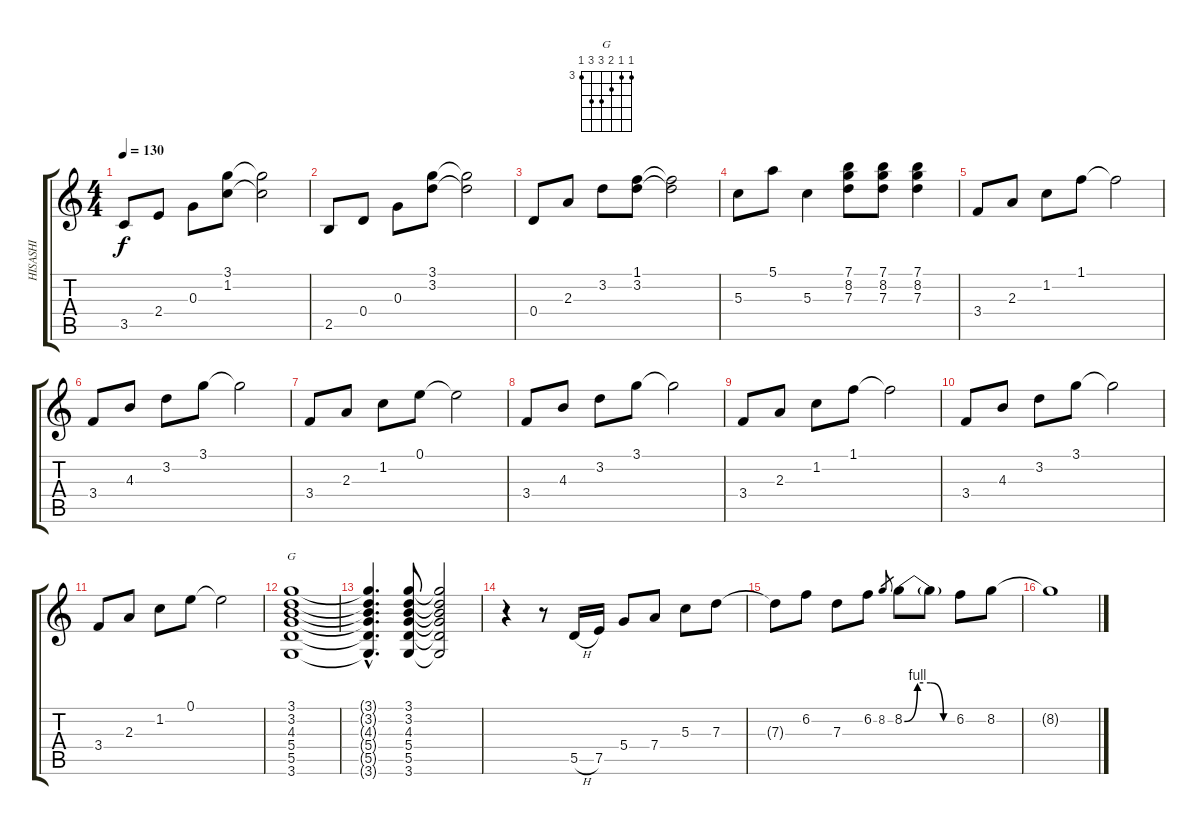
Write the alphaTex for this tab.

\track ("HISASHI" "HISASHI") {instrument overdrivenguitar}
\staff {score tabs}
\tuning (E4 B3 G3 D3 A2 E2) {hide}
\chord ("G" 3 3 4 5 5 3) {firstfret 3}
\ts (4 4)
\tempo 130
\clef g2
\ks c
3.5.8{dy f} 2.4.8 0.3.8 (3.1 1.2).8 (3.1{t} 1.2{t}).2 |
2.5.8 0.4.8 0.3.8 (3.1 3.2).8 (3.1{t} 3.2{t}).2 |
0.4.8 2.3.8 3.2.8 (1.1 3.2).8 (1.1{t} 3.2{t}).2 |
5.3.8 5.1.8 5.3.4 (7.1 8.2 7.3).8 (7.1 8.2 7.3).8 (7.1 8.2 7.3).4 |
3.4.8 2.3.8 1.2.8 1.1.8 1.1{t}.2 |
3.4.8 4.3.8 3.2.8 3.1.8 3.1{t}.2 |
3.4.8 2.3.8 1.2.8 0.1.8 0.1{t}.2 |
3.4.8 4.3.8 3.2.8 3.1.8 3.1{t}.2 |
3.4.8 2.3.8 1.2.8 1.1.8 1.1{t}.2 |
3.4.8 4.3.8 3.2.8 3.1.8 3.1{t}.2 |
3.4.8 2.3.8 1.2.8 0.1.8 0.1{t}.2 |
(3.1 3.2 4.3 5.4 5.5 3.6).1{ch "G"} |
(3.1{hac t} 3.2{hac t} 4.3{hac t} 5.4{hac t} 5.5{hac t} 3.6{hac t}).4{d} (3.1 3.2 4.3 5.4 5.5 3.6).8 (3.1{t} 3.2{t} 4.3{t} 5.4{t} 5.5{t} 3.6{t}).2 |
r.4 r.8 5.5{h}.16 7.5.16 5.4.8 7.4.8 5.3.8 7.3.8 |
7.3{t}.8 6.2.8 7.3.8 6.2.8 8.2.8{gr} 8.2{be (custom 0 0 15 4 30 4 45 0 60 0)}.8 8.2{t}.8 6.2.8 8.2.8 |
8.2{t}.1
